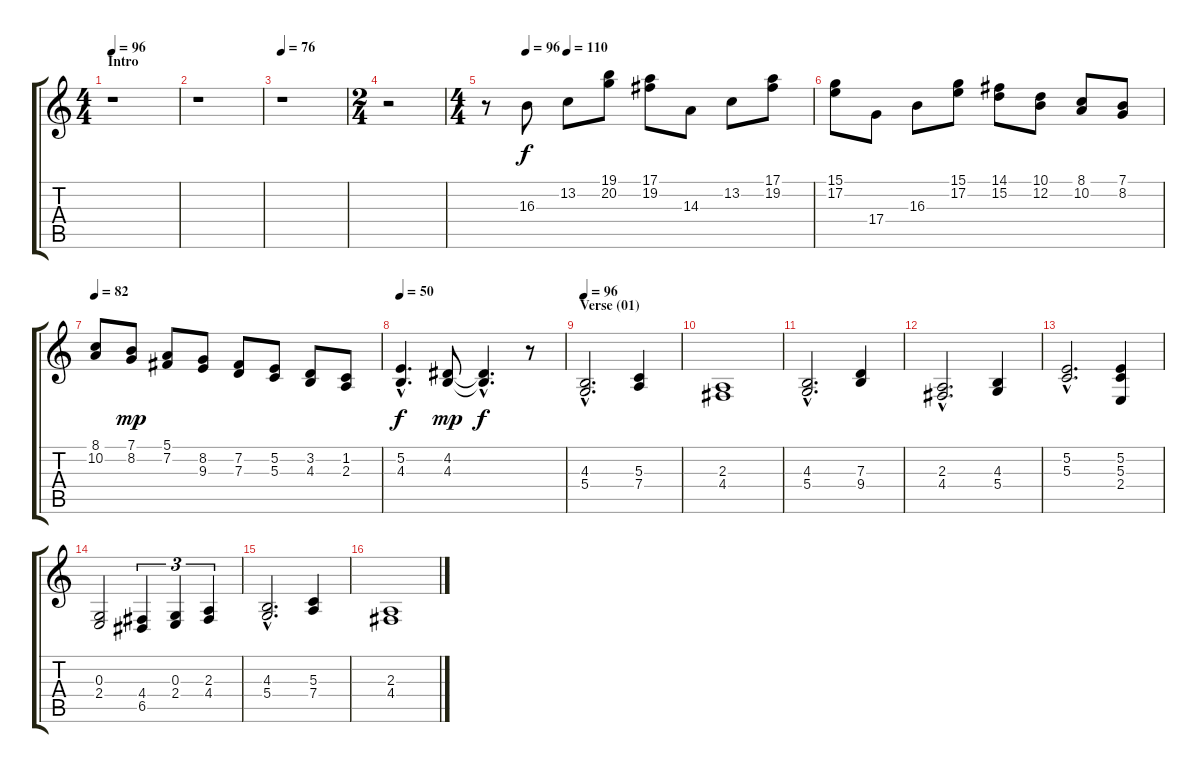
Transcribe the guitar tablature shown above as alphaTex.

\track "" {instrument violin}
\staff {score tabs}
\tuning (E4 B3 G3 D3 A2 E2) {hide}
\ts (4 4)
\section ("" "Intro")
\tempo 96
\tempo 110
\tempo 96
\clef g2
\ks c
r.1{dy f instrument violin} |
r.1 |
\tempo 76
r.1 |
\ts (2 4)
r.2 |
\ts (4 4)
\tempo (96 0.125)
\tempo (110 0.25)
r.8{volume 8 instrument flute} 16.3.8 13.2.8 (19.1 20.2).8 (17.1 19.2).8 14.3.8 13.2.8 (17.1 19.2).8 |
(15.1 17.2).8 17.4.8 16.3.8 (15.1 17.2).8 (14.1 15.2).8 (10.1 12.2).8 (8.1 10.2).8 (7.1 8.2).8 |
\tempo 82
(8.1 10.2).8 (7.1 8.2).8{dy mp} (5.1 7.2).8 (8.2 9.3).8 (7.2 7.3).8 (5.2 5.3).8 (3.2 4.3).8 (1.2 2.3).8 |
\tempo 50
(5.2{hac} 4.3{hac}).4{d dy f} (4.2 4.3).8{dy mp} (4.2{hac t} 4.3{hac t}).4{d dy f} r.8 |
\section ("" "Verse (01)")
\tempo 96
(4.3{hac} 5.4{hac}).2{d volume 10 instrument violin} (5.3 7.4).4 |
(2.3 4.4).1 |
(4.3{hac} 5.4{hac}).2{d} (7.3 9.4).4 |
(2.3{hac} 4.4{hac}).2{d} (4.3 5.4).4 |
(5.2{hac} 5.3{hac}).2{d} (5.2 5.3 2.4).4 |
(0.3 2.4).2 (4.4 6.5).4{tu (3 2)} (0.3 2.4).4{tu (3 2)} (2.3 4.4).4{tu (3 2)} |
(4.3{hac} 5.4{hac}).2{d} (5.3 7.4).4 |
(2.3 4.4).1
